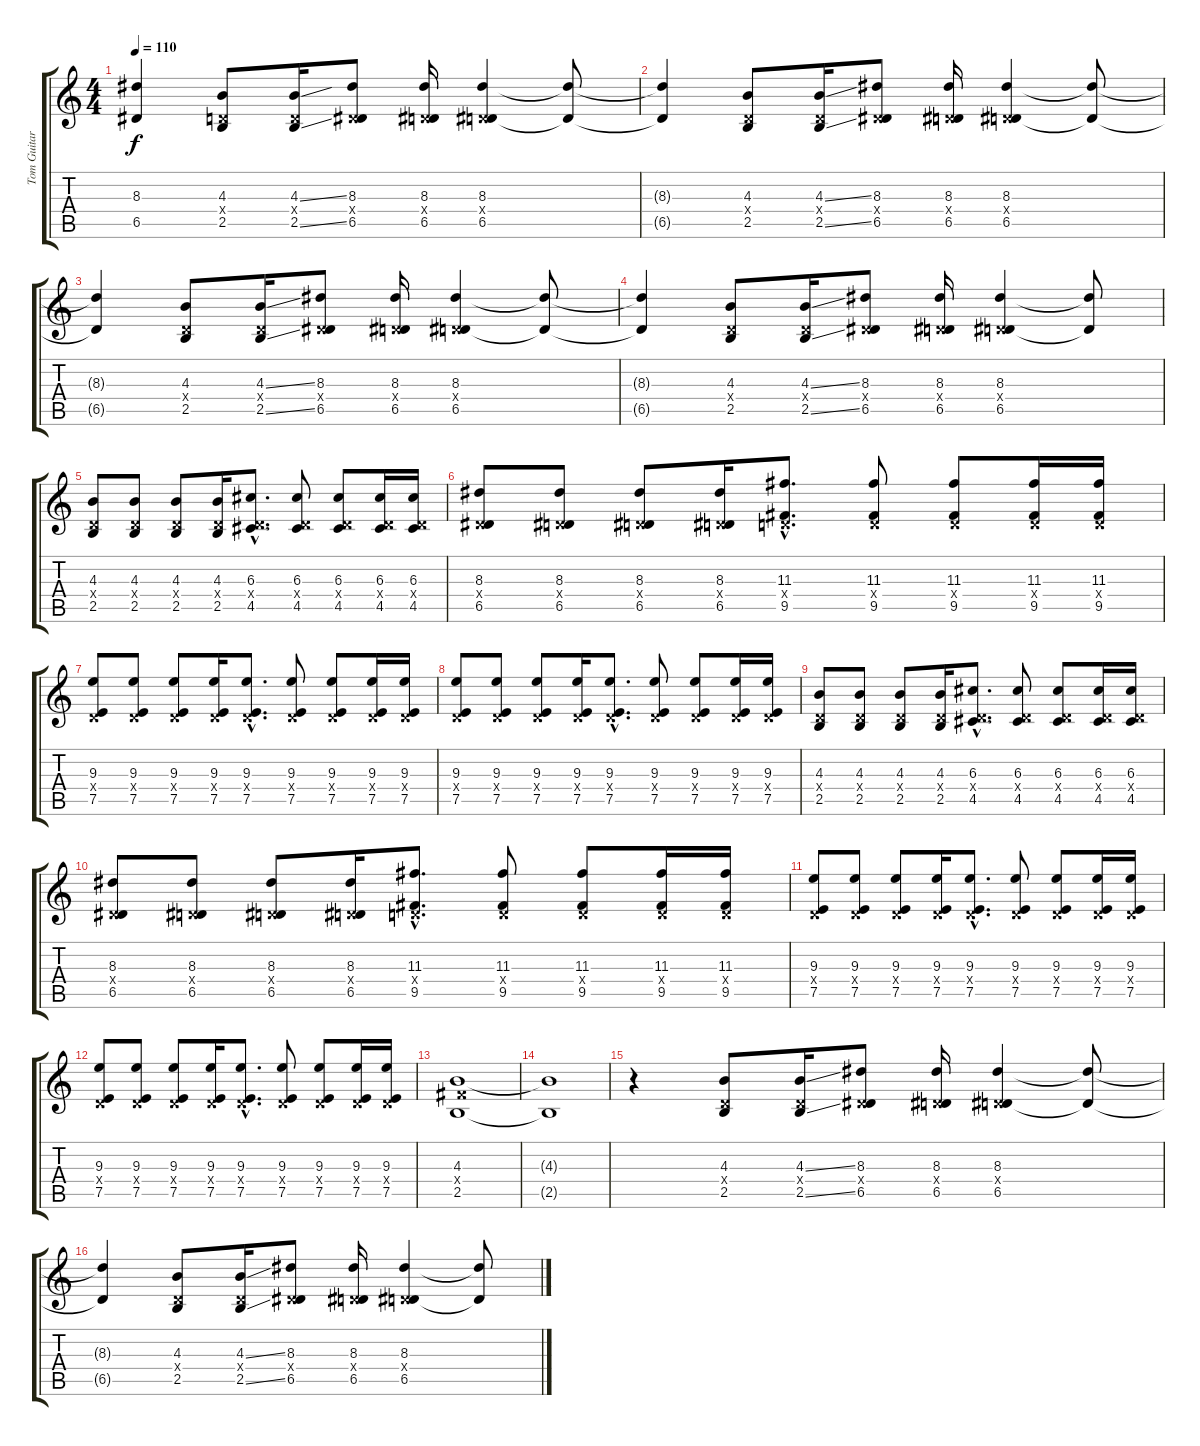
\track ("Tom Guitar 1 A" "Tom Guitar") {instrument acousticguitarsteel}
\staff {score tabs}
\tuning (E4 B3 G3 D3 A2 E2) {hide}
\ts (4 4)
\tempo 110
\clef g2
\ks c
(8.3{t} 6.5{t}).4{dy f} (4.3 0.4{x} 2.5).8 (4.3{ss} 0.4{x} 2.5{ss}).16 (8.3 0.4{x} 6.5).8 (8.3 0.4{x} 6.5).16 (8.3 0.4{x} 6.5).4 (8.3{t} 6.5{t}).8 |
(8.3{t} 6.5{t}).4 (4.3 0.4{x} 2.5).8 (4.3{ss} 0.4{x} 2.5{ss}).16 (8.3 0.4{x} 6.5).8 (8.3 0.4{x} 6.5).16 (8.3 0.4{x} 6.5).4 (8.3{t} 6.5{t}).8 |
(8.3{t} 6.5{t}).4 (4.3 0.4{x} 2.5).8 (4.3{ss} 0.4{x} 2.5{ss}).16 (8.3 0.4{x} 6.5).8 (8.3 0.4{x} 6.5).16 (8.3 0.4{x} 6.5).4 (8.3{t} 6.5{t}).8 |
(8.3{t} 6.5{t}).4 (4.3 0.4{x} 2.5).8 (4.3{ss} 0.4{x} 2.5{ss}).16 (8.3 0.4{x} 6.5).8 (8.3 0.4{x} 6.5).16 (8.3 0.4{x} 6.5).4 (8.3{t} 6.5{t}).8 |
(4.3 0.4{x} 2.5).8 (4.3 0.4{x} 2.5).8 (4.3 0.4{x} 2.5).8 (4.3 0.4{x} 2.5).16 (6.3{hac} 0.4{hac x} 4.5{hac}).8{d} (6.3 0.4{x} 4.5).8 (6.3 0.4{x} 4.5).8 (6.3 0.4{x} 4.5).16 (6.3 0.4{x} 4.5).16 |
(8.3 0.4{x} 6.5).8 (8.3 0.4{x} 6.5).8 (8.3 0.4{x} 6.5).8 (8.3 0.4{x} 6.5).16 (11.3{hac} 0.4{hac x} 9.5{hac}).8{d} (11.3 0.4{x} 9.5).8 (11.3 0.4{x} 9.5).8 (11.3 0.4{x} 9.5).16 (11.3 0.4{x} 9.5).16 |
(9.3 0.4{x} 7.5).8 (9.3 0.4{x} 7.5).8 (9.3 0.4{x} 7.5).8 (9.3 0.4{x} 7.5).16 (9.3{hac} 0.4{hac x} 7.5{hac}).8{d} (9.3 0.4{x} 7.5).8 (9.3 0.4{x} 7.5).8 (9.3 0.4{x} 7.5).16 (9.3 0.4{x} 7.5).16 |
(9.3 0.4{x} 7.5).8 (9.3 0.4{x} 7.5).8 (9.3 0.4{x} 7.5).8 (9.3 0.4{x} 7.5).16 (9.3{hac} 0.4{hac x} 7.5{hac}).8{d} (9.3 0.4{x} 7.5).8 (9.3 0.4{x} 7.5).8 (9.3 0.4{x} 7.5).16 (9.3 0.4{x} 7.5).16 |
(4.3 0.4{x} 2.5).8 (4.3 0.4{x} 2.5).8 (4.3 0.4{x} 2.5).8 (4.3 0.4{x} 2.5).16 (6.3{hac} 0.4{hac x} 4.5{hac}).8{d} (6.3 0.4{x} 4.5).8 (6.3 0.4{x} 4.5).8 (6.3 0.4{x} 4.5).16 (6.3 0.4{x} 4.5).16 |
(8.3 0.4{x} 6.5).8 (8.3 0.4{x} 6.5).8 (8.3 0.4{x} 6.5).8 (8.3 0.4{x} 6.5).16 (11.3{hac} 0.4{hac x} 9.5{hac}).8{d} (11.3 0.4{x} 9.5).8 (11.3 0.4{x} 9.5).8 (11.3 0.4{x} 9.5).16 (11.3 0.4{x} 9.5).16 |
(9.3 0.4{x} 7.5).8 (9.3 0.4{x} 7.5).8 (9.3 0.4{x} 7.5).8 (9.3 0.4{x} 7.5).16 (9.3{hac} 0.4{hac x} 7.5{hac}).8{d} (9.3 0.4{x} 7.5).8 (9.3 0.4{x} 7.5).8 (9.3 0.4{x} 7.5).16 (9.3 0.4{x} 7.5).16 |
(9.3 0.4{x} 7.5).8 (9.3 0.4{x} 7.5).8 (9.3 0.4{x} 7.5).8 (9.3 0.4{x} 7.5).16 (9.3{hac} 0.4{hac x} 7.5{hac}).8{d} (9.3 0.4{x} 7.5).8 (9.3 0.4{x} 7.5).8 (9.3 0.4{x} 7.5).16 (9.3 0.4{x} 7.5).16 |
(4.3 4.4{x} 2.5).1 |
(4.3{t} 2.5{t}).1 |
r.4 (4.3 0.4{x} 2.5).8{balance 0} (4.3{ss} 0.4{x} 2.5{ss}).16 (8.3 0.4{x} 6.5).8 (8.3 0.4{x} 6.5).16 (8.3 0.4{x} 6.5).4 (8.3{t} 6.5{t}).8 |
(8.3{t} 6.5{t}).4 (4.3 0.4{x} 2.5).8 (4.3{ss} 0.4{x} 2.5{ss}).16 (8.3 0.4{x} 6.5).8 (8.3 0.4{x} 6.5).16 (8.3 0.4{x} 6.5).4 (8.3{t} 6.5{t}).8
